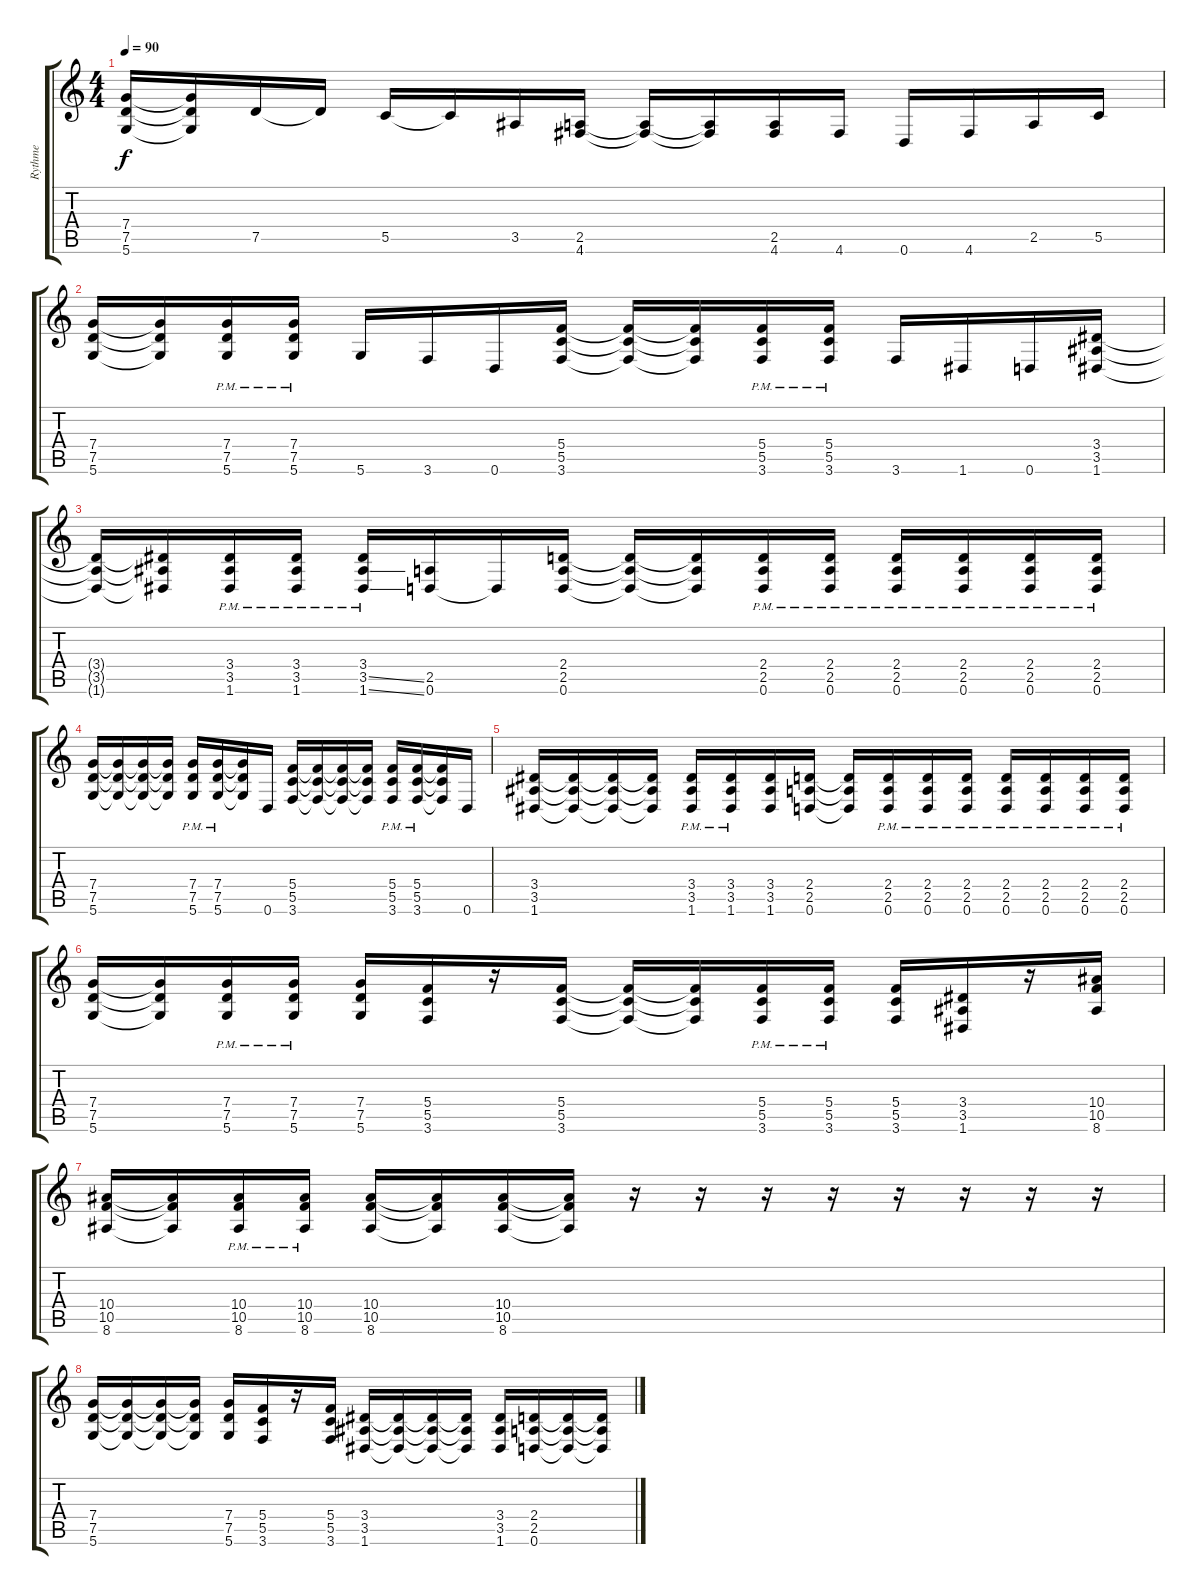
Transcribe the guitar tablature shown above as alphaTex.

\track ("Rythme" "Rythme") {instrument distortionguitar}
\staff {score tabs}
\tuning (D4 A3 F3 C3 G2 D2) {hide}
\ts (4 4)
\tempo 90
\clef g2
\ks c
(7.4 7.5 5.6).16{dy f} (7.4{t} 7.5{t} 5.6{t}).16 7.5.16 7.5{t}.16 5.5.16 5.5{t}.16 3.5.16 (2.5 4.6).16 (2.5{t} 4.6{t}).16 (2.5{t} 4.6{t}).16 (2.5 4.6).16 4.6.16 0.6.16 4.6.16 2.5.16 5.5.16 |
(7.4 7.5 5.6).16 (7.4{t} 7.5{t} 5.6{t}).16 (7.4{pm} 7.5{pm} 5.6{pm}).16 (7.4{pm} 7.5{pm} 5.6{pm}).16 5.6.16 3.6.16 0.6.16 (5.4 5.5 3.6).16 (5.4{t} 5.5{t} 3.6{t}).16 (5.4{t} 5.5{t} 3.6{t}).16 (5.4{pm} 5.5{pm} 3.6{pm}).16 (5.4{pm} 5.5{pm} 3.6{pm}).16 3.6.16 1.6.16 0.6.16 (3.4 3.5 1.6).16 |
(3.4{t} 3.5{t} 1.6{t}).16 (3.4{t} 3.5{t} 1.6{t}).16 (3.4{pm} 3.5{pm} 1.6{pm}).16 (3.4{pm} 3.5{pm} 1.6{pm}).16 (3.4{pm} 3.5{ss pm} 1.6{ss pm}).16 (2.5 0.6).16 0.6{t}.16 (2.4 2.5 0.6).16 (2.4{t} 2.5{t} 0.6{t}).16 (2.4{t} 2.5{t} 0.6{t}).16 (2.4{pm} 2.5{pm} 0.6{pm}).16 (2.4{pm} 2.5{pm} 0.6{pm}).16 (2.4{pm} 2.5{pm} 0.6{pm}).16 (2.4{pm} 2.5{pm} 0.6{pm}).16 (2.4{pm} 2.5{pm} 0.6{pm}).16 (2.4{pm} 2.5{pm} 0.6{pm}).16 |
(7.4 7.5 5.6).16 (7.4{t} 7.5{t} 5.6{t}).16 (7.4{t} 7.5{t} 5.6{t}).16 (7.4{t} 7.5{t} 5.6{t}).16 (7.4{pm} 7.5{pm} 5.6{pm}).16 (7.4{pm} 7.5{pm} 5.6{pm}).16 (7.4{t} 7.5{t} 5.6{t}).16 0.6.16 (5.4 5.5 3.6).16 (5.4{t} 5.5{t} 3.6{t}).16 (5.4{t} 5.5{t} 3.6{t}).16 (5.4{t} 5.5{t} 3.6{t}).16 (5.4{pm} 5.5{pm} 3.6{pm}).16 (5.4{pm} 5.5{pm} 3.6{pm}).16 (5.4{t} 5.5{t} 3.6{t}).16 0.6.16 |
(3.4 3.5 1.6).16 (3.4{t} 3.5{t} 1.6{t}).16 (3.4{t} 3.5{t} 1.6{t}).16 (3.4{t} 3.5{t} 1.6{t}).16 (3.4{pm} 3.5{pm} 1.6{pm}).16 (3.4{pm} 3.5{pm} 1.6{pm}).16 (3.4 3.5 1.6).16 (2.4 2.5 0.6).16 (2.4{t} 2.5{t} 0.6{t}).16 (2.4{pm} 2.5{pm} 0.6{pm}).16 (2.4{pm} 2.5{pm} 0.6{pm}).16 (2.4{pm} 2.5{pm} 0.6{pm}).16 (2.4{pm} 2.5{pm} 0.6{pm}).16 (2.4{pm} 2.5{pm} 0.6{pm}).16 (2.4{pm} 2.5{pm} 0.6{pm}).16 (2.4{pm} 2.5{pm} 0.6{pm}).16 |
(7.4 7.5 5.6).16 (7.4{t} 7.5{t} 5.6{t}).16 (7.4{pm} 7.5{pm} 5.6{pm}).16 (7.4{pm} 7.5{pm} 5.6{pm}).16 (7.4 7.5 5.6).16 (5.4 5.5 3.6).16 r.16 (5.4 5.5 3.6).16 (5.4{t} 5.5{t} 3.6{t}).16 (5.4{t} 5.5{t} 3.6{t}).16 (5.4{pm} 5.5{pm} 3.6{pm}).16 (5.4{pm} 5.5{pm} 3.6{pm}).16 (5.4 5.5 3.6).16 (3.4 3.5 1.6).16 r.16 (10.4 10.5 8.6).16 |
(10.4 10.5 8.6).16 (10.4{t} 10.5{t} 8.6{t}).16 (10.4{pm} 10.5{pm} 8.6{pm}).16 (10.4{pm} 10.5{pm} 8.6{pm}).16 (10.4 10.5 8.6).16 (10.4{t} 10.5{t} 8.6{t}).16 (10.4 10.5 8.6).16 (10.4{t} 10.5{t} 8.6{t}).16 r.16 r.16 r.16 r.16 r.16 r.16 r.16 r.16 |
(7.4 7.5 5.6).16 (7.4{t} 7.5{t} 5.6{t}).16 (7.4{t} 7.5{t} 5.6{t}).16 (7.4{t} 7.5{t} 5.6{t}).16 (7.4 7.5 5.6).16 (5.4 5.5 3.6).16 r.16 (5.4 5.5 3.6).16 (3.4 3.5 1.6).16 (3.4{t} 3.5{t} 1.6{t}).16 (3.4{t} 3.5{t} 1.6{t}).16 (3.4{t} 3.5{t} 1.6{t}).16 (3.4 3.5 1.6).16 (2.4 2.5 0.6).16 (2.4{t} 2.5{t} 0.6{t}).16 (2.4{t} 2.5{t} 0.6{t}).16
